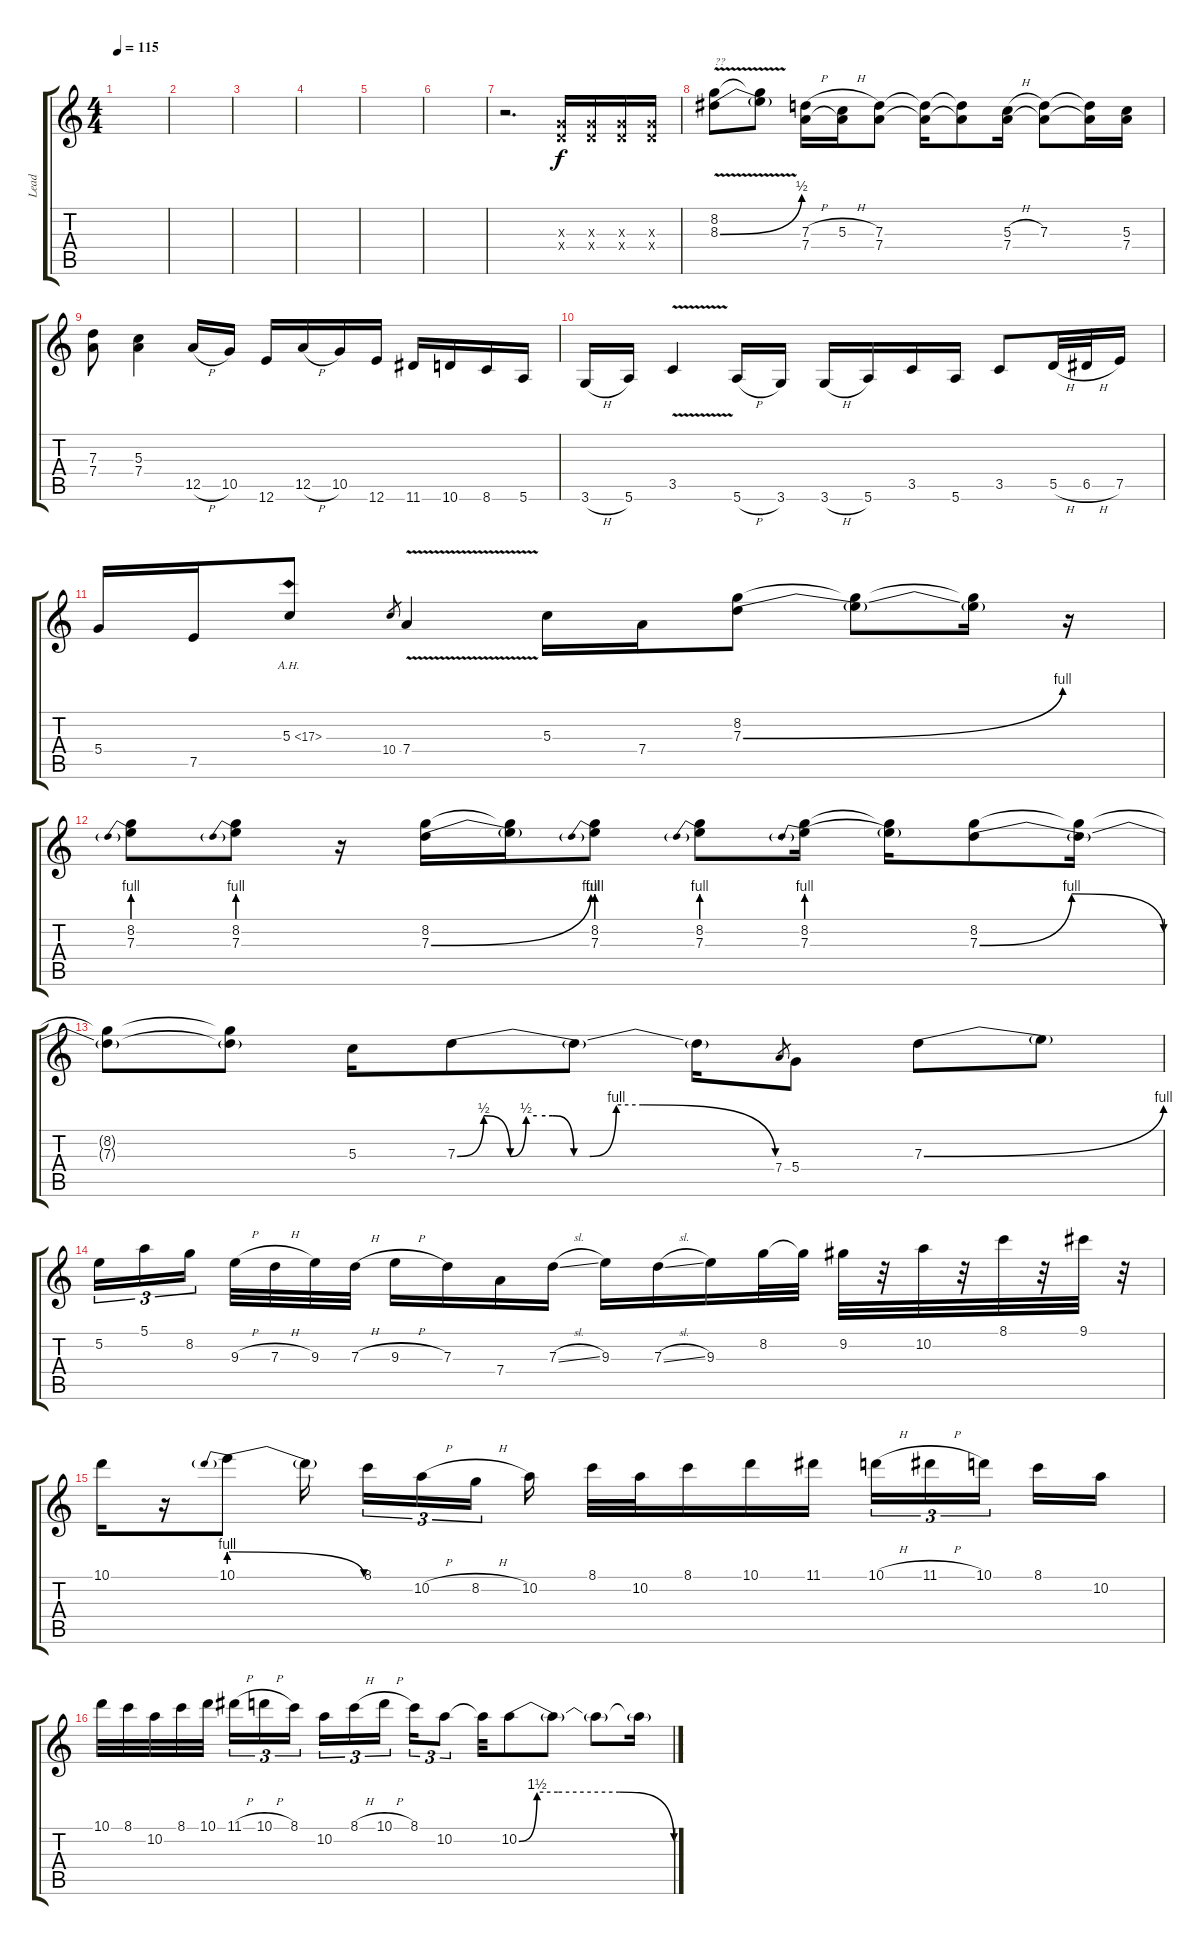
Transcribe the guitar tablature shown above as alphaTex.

\track ("Lead" "Lead") {instrument distortionguitar}
\staff {score tabs}
\tuning (E4 B3 G3 D3 A2 E2) {hide}
\ts (4 4)
\tempo 115
\clef g2
\ks c
|
|
|
|
|
|
r.2{d} (0.3{x} 0.4{x}).16{dy f} (0.3{x} 0.4{x}).16 (0.3{x} 0.4{x}).16 (0.3{x} 0.4{x}).16 |
(8.2{v} 8.3{be (bend 0 0 60 2) v}).8{txt "??"} (8.2{t} 8.3{t}).8 (7.3{h} 7.4).16 (5.3{h} 7.4{t}).16 (7.3 7.4).8 (7.3{t} 7.4{t}).16 (7.3{t} 7.4{t}).8 (5.3{h} 7.4).16 (7.3 7.4{t}).8 (7.3{t} 7.4{t}).16 (5.3 7.4).16 |
(7.3 7.4).8 (5.3 7.4).4 12.5{h}.16 10.5.16 12.6.16 12.5{h}.16 10.5.16 12.6.16 11.6.16 10.6.16 8.6.16 5.6.16 |
3.6{h}.16 5.6.16 3.5{v}.4 5.6{h}.16 3.6.16 3.6{h}.16 5.6.16 3.5.16 5.6.16 3.5.8 5.5{h}.32 6.5{h}.32 7.5.16 |
5.4.16 7.5.16 5.3{ah 12}.8 10.4.8{gr} 7.4{v}.4 5.3.16 7.4.16 (8.2 7.3{be (bend 0 0 60 4)}).8 (8.2{t} 7.3{t}).8 (8.2{t} 7.3{t}).16 r.16 |
(8.2 7.3{be (prebend 0 4 60 4)}).8 (8.2 7.3{be (prebend 0 4 60 4)}).8 r.16 (8.2 7.3{be (bend 0 0 60 4)}).16 (8.2{t} 7.3{t}).16 (8.2 7.3{be (prebend 0 4 60 4)}).8 (8.2 7.3{be (prebend 0 4 60 4)}).8 (8.2 7.3{be (prebend 0 4 60 4)}).16 (8.2{t} 7.3{t}).16 (8.2 7.3{be (bendrelease 0 0 6 4 15 4 60 0)}).8 (8.2{t} 7.3{t}).16 |
(8.2{t} 7.3{t}).8 (8.2{t} 7.3{t}).8 5.3.16 7.3{be (custom 0 0 5 2 10 0 13 2 15 2 18 2 22 0 25 0 30 4 35 4 60 0)}.8 7.3{t}.8 7.3{t}.16 7.4.8{gr} 5.4.8 7.3{be (bend 0 0 60 4)}.8 7.3{t}.8 |
5.2.16{tu (3 2)} 5.1.16{tu (3 2)} 8.2.16{tu (3 2) beam splitsecondary} 9.3{h}.32 7.3{h}.32 9.3.32 7.3{h}.32 9.3{h}.16 7.3.16 7.4.16 7.3{sl}.16 9.3.16 7.3{sl}.16 9.3.16 8.2.32 8.2{t}.32 9.2.32 r.32 10.2.32 r.32 8.1.32 r.32 9.1.32 r.32 |
10.1.16 r.16 10.1{be (prebendrelease 0 4 60 0)}.8 10.1{t}.16{beam splitsecondary} 8.1.16{tu (3 2)} 10.2{h}.16{tu (3 2)} 8.2{h}.16{tu (3 2) beam splitsecondary} 10.2.16 8.1.32 10.2.32 8.1.16 10.1.16 11.1.16 10.1{h}.16{tu (3 2)} 11.1{h}.16{tu (3 2)} 10.1.16{tu (3 2) beam splitsecondary} 8.1.16 10.2.16 |
10.1.32 8.1.32 10.2.32 8.1.32 10.1.32{beam splitsecondary} 11.1{h}.16{tu (3 2)} 10.1{h}.16{tu (3 2)} 8.1.16{tu (3 2)} 10.2.16{tu (3 2)} 8.1{h}.16{tu (3 2)} 10.1{h}.16{tu (3 2) beam splitsecondary} 8.1.16{tu (3 2)} 10.2.8{tu (3 2)} 10.2{t}.32 10.2{be (custom 0 0 7 6 15 6 39 6 60 0)}.8 10.2{t}.8 10.2{t}.8 10.2{t}.16
